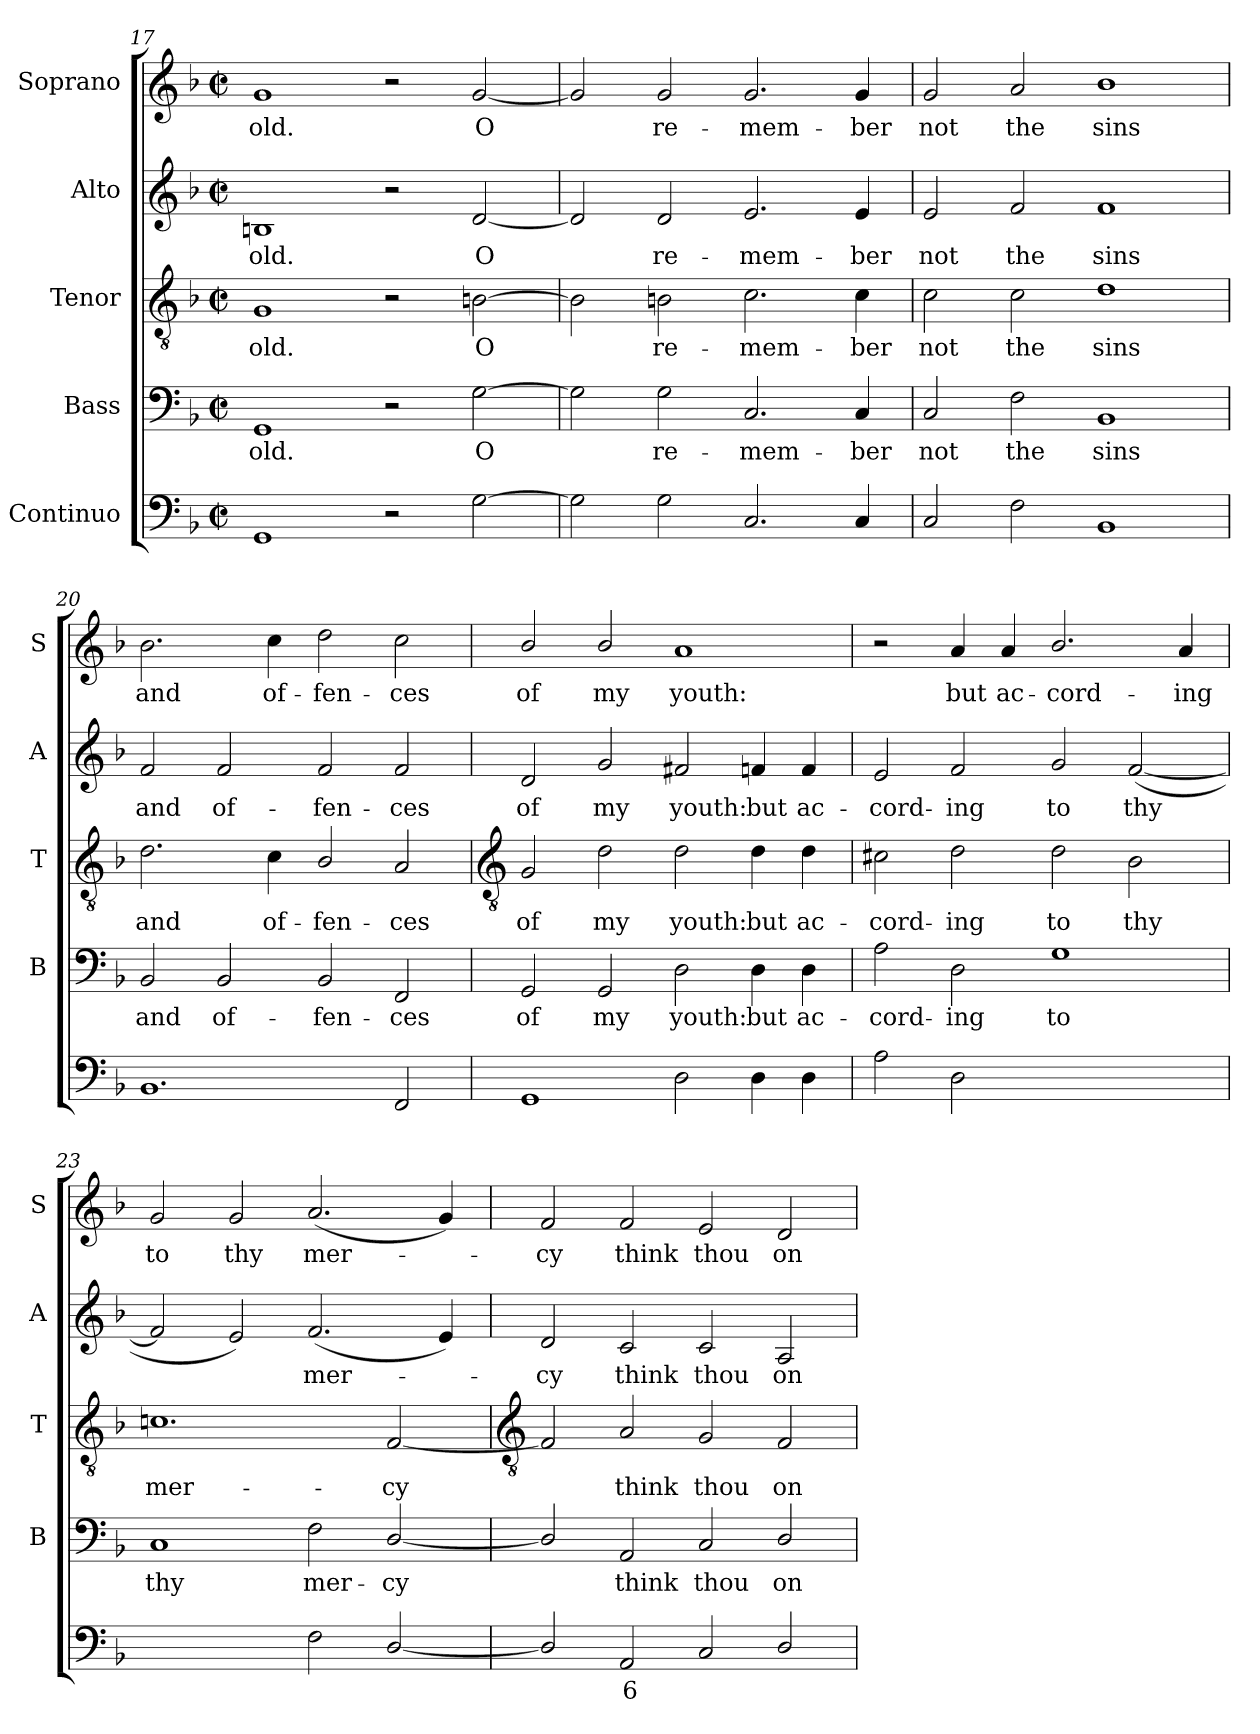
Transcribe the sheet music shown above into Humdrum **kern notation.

**kern	**text	**kern	**text	**kern	**text	**kern	**text	**kern	**text
*part5	*part5	*part4	*part4	*part3	*part3	*part2	*part2	*part1	*part1
*staff5	*staff5	*staff4	*staff4	*staff3	*staff3	*staff2	*staff2	*staff1	*staff1
*I"Continuo	*	*I"Bass	*	*I"Tenor	*	*I"Alto	*	*I"Soprano	*
*	*	*I'B	*	*I'T	*	*I'A	*	*I'S	*
!!LO:LB:g=z
*clefF4	*	*clefF4	*	*clefGv2	*	*clefG2	*	*clefG2	*
*k[b-]	*	*k[b-]	*	*k[b-]	*	*k[b-]	*	*k[b-]	*
*F:	*	*F:	*	*F:	*	*F:	*	*F:	*
*M4/2	*	*M4/2	*	*M4/2	*	*M4/2	*	*M4/2	*
*met(c|)	*	*met(c|)	*	*met(c|)	*	*met(c|)	*	*met(c|)	*
=17	=17	=17	=17	=17	=17	=17	=17	=17	=17
!	!	!	!LO:LY:b	!	!LO:LY:b	!	!LO:LY:b	!	!LO:LY:b
1GG	.	1GG	old.	1G	old.	1Bn	old.	1g/	old.
2r	.	2r	.	2r	.	2r	.	2r	.
!	!	!	!LO:LY:b	!	!LO:LY:b	!	!LO:LY:b	!	!LO:LY:b
[2G	.	[2G	O	[2Bn	O	[2d	O	[2g	O
=18	=18	=18	=18	=18	=18	=18	=18	=18	=18
2G]	.	2G]	.	2B]	.	2d]	.	2g]	.
!	!	!	!LO:LY:b	!	!LO:LY:b	!	!LO:LY:b	!	!LO:LY:b
2G	.	2G	re-	2B	re-	2d	re-	2g/	re-
!	!	!	!LO:LY:b	!	!LO:LY:b	!	!LO:LY:b	!	!LO:LY:b
2.C	.	2.C	-mem-	2.c	-mem-	2.e	-mem-	2.g/	-mem-
!	!	!	!LO:LY:b	!	!LO:LY:b	!	!LO:LY:b	!	!LO:LY:b
4C	.	4C	-ber	4c	-ber	4e	-ber	4g/	-ber
=19	=19	=19	=19	=19	=19	=19	=19	=19	=19
!	!	!	!LO:LY:b	!	!LO:LY:b	!	!LO:LY:b	!	!LO:LY:b
2C	.	2C	not	2c	not	2e	not	2g	not
!	!	!	!LO:LY:b	!	!LO:LY:b	!	!LO:LY:b	!	!LO:LY:b
2F	.	2F	the	2c	the	2f	the	2a	the
!	!	!	!LO:LY:b	!	!LO:LY:b	!	!LO:LY:b	!	!LO:LY:b
1BB-/	.	1BB-/	sins	1d	sins	1f	sins	1b-	sins
=20	=20	=20	=20	=20	=20	=20	=20	=20	=20
!	!	!	!LO:LY:b	!	!LO:LY:b	!	!LO:LY:b	!	!LO:LY:b
1.BB-/	.	2BB-/	and	2.d	and	2f	and	2.b-	and
!	!	!	!LO:LY:b	!	!	!	!LO:LY:b	!	!
.	.	2BB-/	of-	.	.	2f	of-	.	.
!	!	!	!	!	!LO:LY:b	!	!	!	!LO:LY:b
.	.	.	.	4c	of-	.	.	4cc	of-
!	!	!	!LO:LY:b	!	!LO:LY:b	!	!LO:LY:b	!	!LO:LY:b
.	.	2BB-/	-fen-	2B-/	-fen-	2f	-fen-	2dd	-fen-
!	!	!	!LO:LY:b	!	!LO:LY:b	!	!LO:LY:b	!	!LO:LY:b
2FF	.	2FF	-ces	2A	-ces	2f	-ces	2cc	-ces
!!LO:LB:g=z
=21	=21	=21	=21	=21	=21	=21	=21	=21	=21
*	*	*	*	*clefGv2	*	*	*	*	*
!	!	!	!LO:LY:b	!	!LO:LY:b	!	!LO:LY:b	!	!LO:LY:b
1GG	.	2GG	of	2G	of	2d	of	2b-/	of
!	!	!	!LO:LY:b	!	!LO:LY:b	!	!LO:LY:b	!	!LO:LY:b
.	.	2GG	my	2d	my	2g/	my	2b-/	my
!	!	!	!LO:LY:b	!	!LO:LY:b	!	!LO:LY:b	!	!LO:LY:b
2D	.	2D	youth:	2d	youth:	2f#X	youth:	1a	youth:
!	!	!	!LO:LY:b	!	!LO:LY:b	!	!LO:LY:b	!	!
4D	.	4D	but	4d	but	4fn	but	.	.
!	!	!	!LO:LY:b	!	!LO:LY:b	!	!LO:LY:b	!	!
4D	.	4D	ac-	4d	ac-	4f	ac-	.	.
=22	=22	=22	=22	=22	=22	=22	=22	=22	=22
!	!	!	!LO:LY:b	!	!LO:LY:b	!	!LO:LY:b	!	!
2A	.	2A	-cord-	2c#X	-cord-	2e	-cord-	2r	.
!	!	!	!LO:LY:b	!	!LO:LY:b	!	!LO:LY:b	!	!LO:LY:b
2D	.	2D	-ing	2d	-ing	2f	-ing	4a	but
!	!	!	!	!	!	!	!	!	!LO:LY:b
.	.	.	.	.	.	.	.	4a	ac-
!	!LO:LY:b	!	!LO:LY:b	!	!LO:LY:b	!	!LO:LY:b	!	!LO:LY:b
[2Gyy	8	1G	to	2d	to	2g/	to	2.b-/	-cord-
!	!LO:LY:b	!	!	!	!LO:LY:b	!	!LO:LY:b	!	!
2Gyy]	7	.	.	2B-	thy	(<[2f	thy	.	.
!	!	!	!	!	!	!	!	!	!LO:LY:b
.	.	.	.	.	.	.	.	4a/	-ing
=23	=23	=23	=23	=23	=23	=23	=23	=23	=23
!	!LO:LY:b	!	!LO:LY:b	!	!LO:LY:b	!	!	!	!LO:LY:b
[2Cyy	4	1C	thy	1.cn	mer-	2f]	.	2g	to
!	!LO:LY:b	!	!	!	!	!	!	!	!LO:LY:b
2Cyy]	3	.	.	.	.	2e)	.	2g	thy
!	!	!	!LO:LY:b	!	!	!	!LO:LY:b	!	!LO:LY:b
2F	.	2F	mer-	.	.	(<2.f	mer-	(<2.a/	mer-
!	!	!	!LO:LY:b	!	!LO:LY:b	!	!	!	!
[2D/	.	[2D/	-cy	[2F	-cy	.	.	.	.
.	.	.	.	.	.	4e)	.	4g/)	.
!!LO:LB:g=z
=24	=24	=24	=24	=24	=24	=24	=24	=24	=24
*	*	*	*	*clefGv2	*	*	*	*	*
!	!	!	!	!	!	!	!LO:LY:b	!	!LO:LY:b
2D/]	.	2D/]	.	2F]	.	2d	cy	2f	cy
!	!LO:LY:b	!	!LO:LY:b	!	!LO:LY:b	!	!LO:LY:b	!	!LO:LY:b
2AA	6	2AA	think	2A/	think	2c	think	2f	think
!	!	!	!LO:LY:b	!	!LO:LY:b	!	!LO:LY:b	!	!LO:LY:b
2C	.	2C	thou	2G/	thou	2c	thou	2e	thou
!	!	!	!LO:LY:b	!	!LO:LY:b	!	!LO:LY:b	!	!LO:LY:b
2D/	.	2D/	on	2F	on	2A	on	2d	on
=	=	=	=	=	=	=	=	=	=
*-	*-	*-	*-	*-	*-	*-	*-	*-	*-
